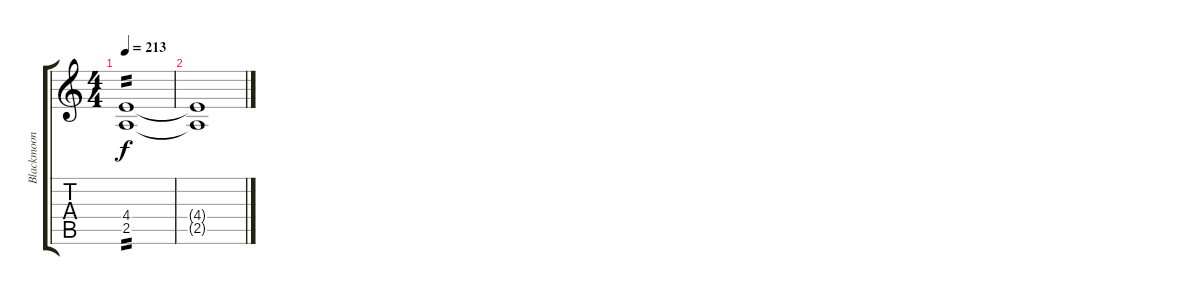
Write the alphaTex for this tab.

\track ("Blackmoon" "Blackmoon") {instrument overdrivenguitar}
\staff {score tabs}
\tuning (D4 A3 F3 C3 G2 D2) {hide}
\ts (4 4)
\tempo 213
\clef g2
\ks c
(4.4 2.5).1{tp 2 dy f} |
(4.4{t} 2.5{t}).1
